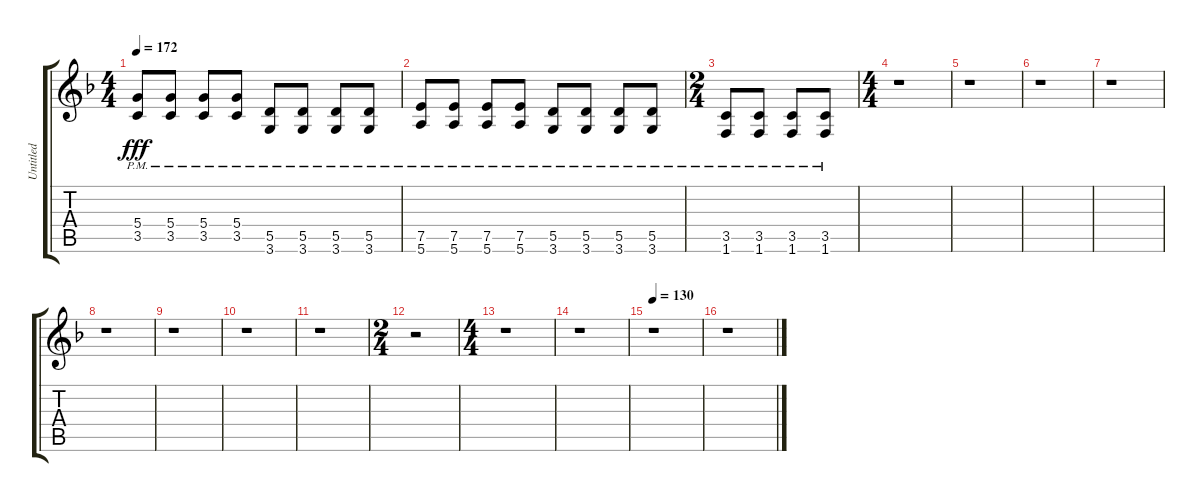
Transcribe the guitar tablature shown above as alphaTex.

\track ("Untitled" "Untitled") {instrument distortionguitar}
\staff {score tabs}
\tuning (E4 B3 G3 D3 A2 E2) {hide}
\ts (4 4)
\tempo 172
\clef g2
\ks f
(5.4{pm} 3.5{pm}).8{dy fff} (5.4{pm} 3.5{pm}).8 (5.4{pm} 3.5{pm}).8 (5.4{pm} 3.5{pm}).8 (5.5{pm} 3.6{pm}).8 (5.5{pm} 3.6{pm}).8 (5.5{pm} 3.6{pm}).8 (5.5{pm} 3.6{pm}).8 |
(7.5{pm} 5.6{pm}).8 (7.5{pm} 5.6{pm}).8 (7.5{pm} 5.6{pm}).8 (7.5{pm} 5.6{pm}).8 (5.5{pm} 3.6{pm}).8 (5.5{pm} 3.6{pm}).8 (5.5{pm} 3.6{pm}).8 (5.5{pm} 3.6{pm}).8 |
\ts (2 4)
(3.5{pm} 1.6{pm}).8 (3.5{pm} 1.6{pm}).8 (3.5{pm} 1.6{pm}).8 (3.5{pm} 1.6{pm}).8 |
\ts (4 4)
r.1 |
r.1 |
r.1 |
r.1 |
r.1 |
r.1 |
r.1 |
r.1 |
\ts (2 4)
r.2 |
\ts (4 4)
r.1 |
r.1 |
\tempo 130
r.1 |
r.1
